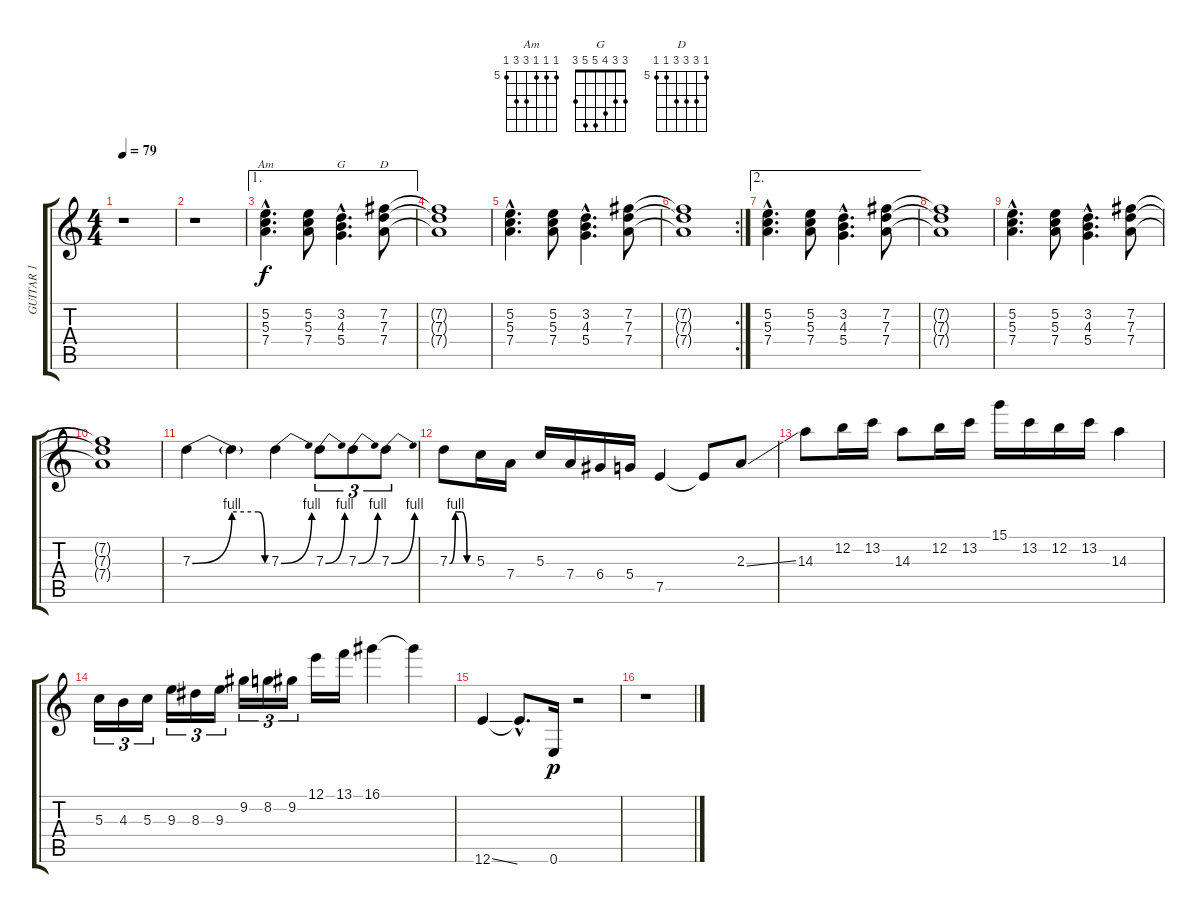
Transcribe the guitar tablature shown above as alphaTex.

\track ("GUITAR 1" "GUITAR 1") {instrument electricguitarclean}
\staff {score tabs}
\tuning (E4 B3 G3 D3 A2 E2) {hide}
\chord ("Am" 5 5 5 7 7 5) {firstfret 5}
\chord ("G" 3 3 4 5 5 3)
\chord ("D" 5 7 7 7 5 5) {firstfret 5}
\ts (4 4)
\tempo 79
\clef g2
\ks c
r.1{dy f} |
r.1 |
\ae 1
(5.2{hac} 5.3{hac} 7.4{hac}).4{d ch "Am" volume 10 balance 11} (5.2 5.3 7.4).8 (3.2{hac} 4.3{hac} 5.4{hac}).4{d ch "G"} (7.2 7.3 7.4).8{ch "D"} |
(7.2{t} 7.3{t} 7.4{t}).1 |
(5.2{hac} 5.3{hac} 7.4{hac}).4{d volume 10 balance 11} (5.2 5.3 7.4).8 (3.2{hac} 4.3{hac} 5.4{hac}).4{d} (7.2 7.3 7.4).8 |
\rc 2
(7.2{t} 7.3{t} 7.4{t}).1 |
\ae 2
(5.2{hac} 5.3{hac} 7.4{hac}).4{d volume 10 balance 11} (5.2 5.3 7.4).8 (3.2{hac} 4.3{hac} 5.4{hac}).4{d} (7.2 7.3 7.4).8 |
(7.2{t} 7.3{t} 7.4{t}).1 |
(5.2{hac} 5.3{hac} 7.4{hac}).4{d volume 10 balance 11} (5.2 5.3 7.4).8 (3.2{hac} 4.3{hac} 5.4{hac}).4{d} (7.2 7.3 7.4).8 |
(7.2{t} 7.3{t} 7.4{t}).1 |
7.3{be (custom 0 0 30 4 50 4 55 0 60 0)}.4{volume 16 balance 9 instrument distortionguitar} 7.3{t}.4 7.3{be (bend 0 0 60 4)}.4 7.3{be (bend 0 0 60 4)}.8{tu (3 2)} 7.3{be (bend 0 0 60 4)}.8{tu (3 2)} 7.3{be (bend 0 0 60 4)}.8{tu (3 2)} |
7.3{be (custom 0 0 15 4 30 4 45 0 60 0)}.8 5.3.16 7.4.16 5.3.16 7.4.16 6.4.16 5.4.16 7.5.4 7.5{t}.8 2.3{ss}.8 |
14.3.8 12.2.16 13.2.16 14.3.8 12.2.16 13.2.16 15.1.16 13.2.16 12.2.16 13.2.16 14.3.4 |
5.3.16{tu (3 2)} 4.3.16{tu (3 2)} 5.3.16{tu (3 2)} 9.3.16{tu (3 2)} 8.3.16{tu (3 2)} 9.3.16{tu (3 2)} 9.2.16{tu (3 2)} 8.2.16{tu (3 2)} 9.2.16{tu (3 2)} 12.1.16 13.1.16 16.1.4 16.1{t}.4 |
12.6{ss}.4 12.6{hac t}.8{d} 0.6.16{dy p} r.2 |
r.1{volume 10 balance 11 instrument electricguitarclean}
